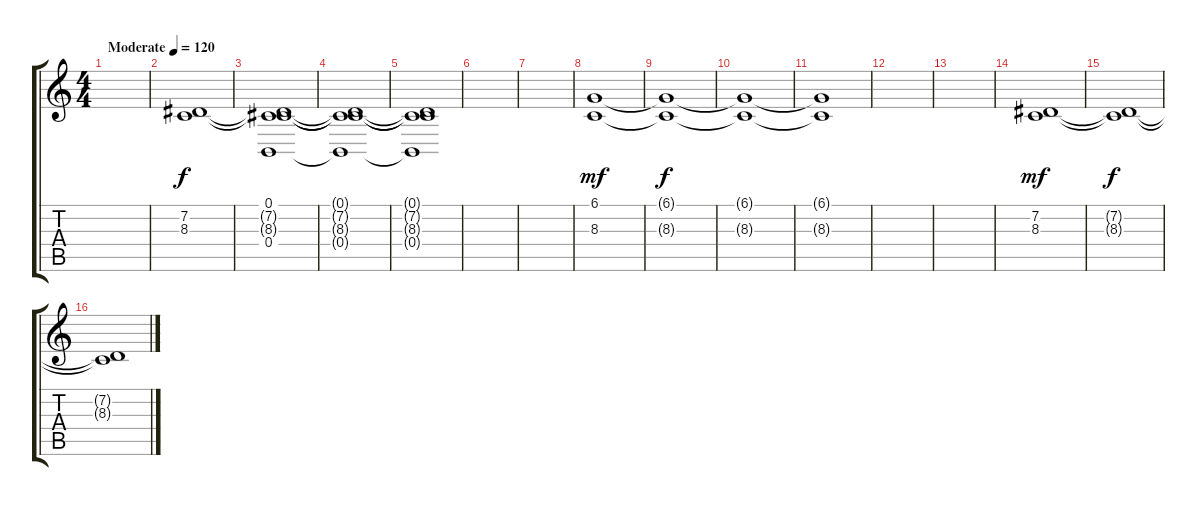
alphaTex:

\track "" {instrument choiraahs}
\staff {score tabs}
\tuning (Db4 Ab3 E3 B2 Gb2 Db2) {hide}
\ts (4 4)
\tempo (120 "Moderate")
\clef g2
\ks c
|
(7.2 8.3).1{volume 5} |
(0.1 7.2{t} 8.3{t} 0.4).1{dy f} |
(0.1{t} 7.2{t} 8.3{t} 0.4{t}).1{volume 0} |
(0.1{t} 7.2{t} 8.3{t} 0.4{t}).1 |
|
|
(6.1 8.3).1{dy mf volume 5} |
(6.1{t} 8.3{t}).1{dy f} |
(6.1{t} 8.3{t}).1{volume 0} |
(6.1{t} 8.3{t}).1 |
|
|
(7.2 8.3).1{dy mf volume 5} |
(7.2{t} 8.3{t}).1{dy f} |
(7.2{t} 8.3{t}).1{volume 0}
